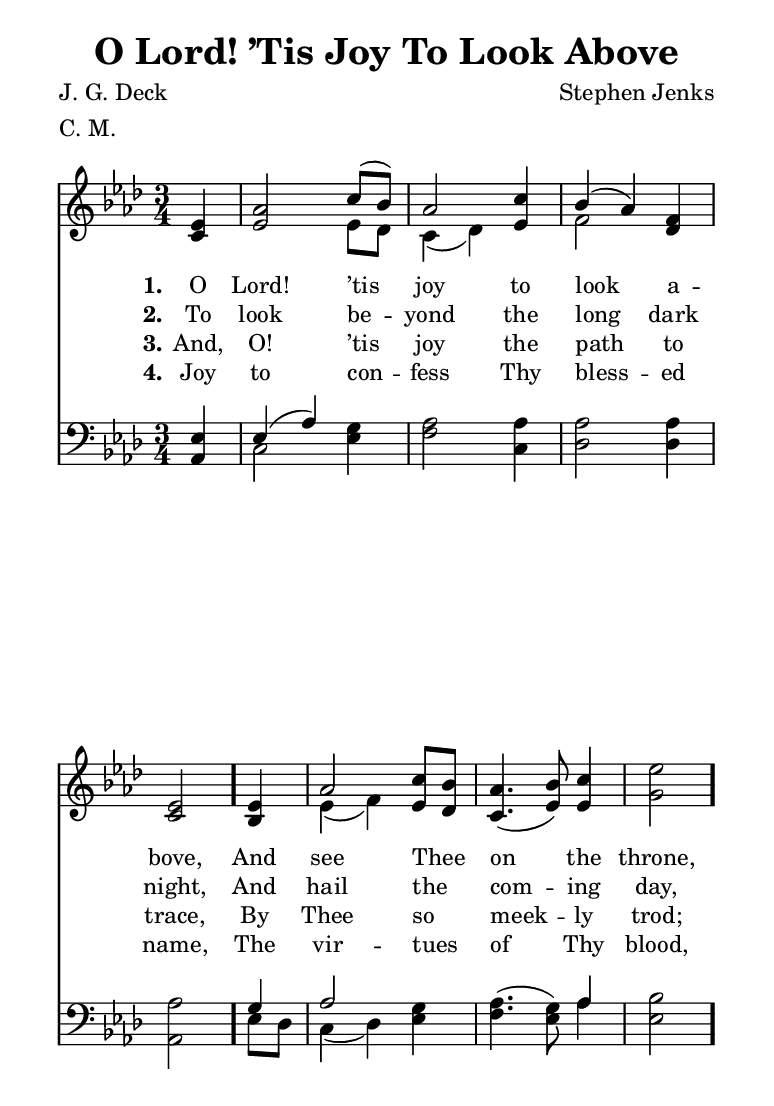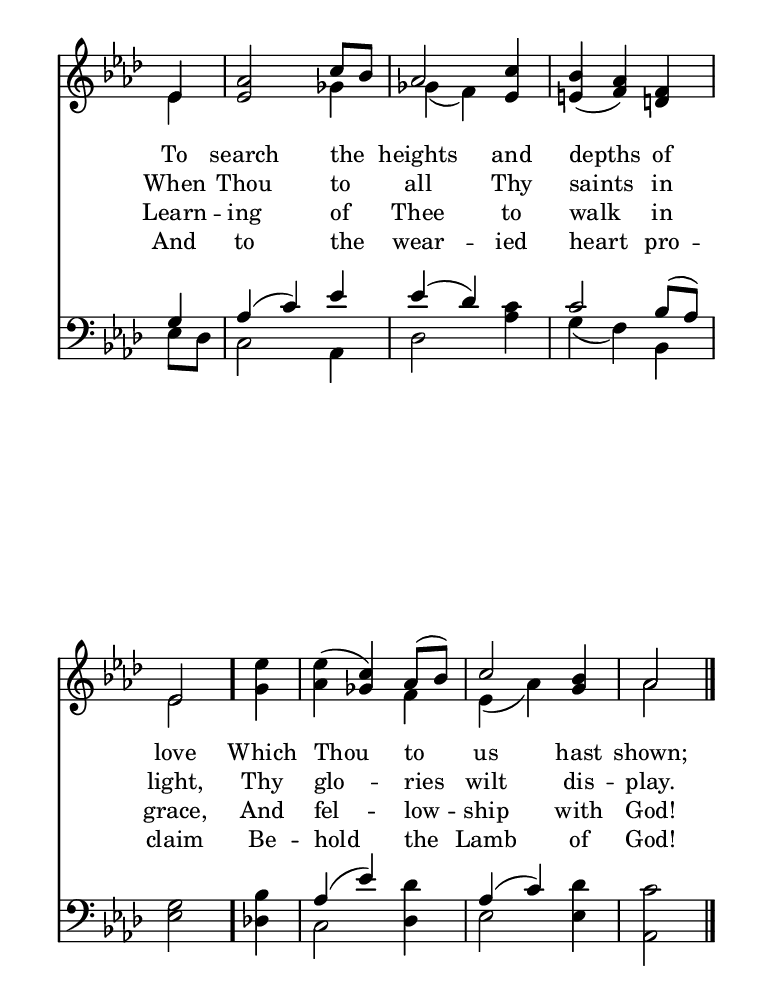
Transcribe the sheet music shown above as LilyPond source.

\include "common/global.ily"
\paper {
  \include "common/paper.ily"
  ragged-last-bottom = ##t
  systems-per-page = ##f
}

\header{
  hymnnumber = "162"
  title = "O Lord! ’Tis Joy To Look Above"
  tunename = "Communion"
  meter = "C. M."
  poet = "J. G. Deck"
  composer = "Stephen Jenks"
  %copyright = ""
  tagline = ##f
}

global = {
  \include "common/overrides.ily"
  \override Staff.TimeSignature.style = #'numbered
  \time 3/4
  \override Score.MetronomeMark.transparent = ##t % hide all fermata changes too
  \tempo 4=80
  \key aes \major
  \partial 4
  \autoBeamOff
}

notesSoprano = {
\global
\relative c' {

  ees4 | aes2 c8[( bes)] | aes2 c4 | bes4( aes) f | ees2
  ees4 | aes2 c8[ bes] | aes4.( bes8) c4 | ees2
  ees,4 | aes2 c8[ bes] | aes2 c4 | bes( aes) f | ees2 % original has impossible whole note at end of line here
  ees'4 | ees( c) aes8[( bes)] | c2 bes4 | aes2

  \bar "|."

}
}

notesAlto = {
\global
\relative e' {

  c4 | ees2 ees8[ des] | c4( des) ees | f2 des4 | c2
  bes4 | ees( f) ees8[ des] | c4.( ees8) ees4 | g2
  ees4 | ees2 ges4 | ges4( f) ees | e( f) d | ees2
  g4 | aes( ges) f | ees( aes) g | aes2

}
}

notesTenor = {
\global
\relative a {

  ees4 | ees( aes) g | aes2 aes4 | aes2 aes4 | aes2
  g4 | aes2 g4 | aes4.( g8) aes4 | bes2
  g4 | aes( c) ees | ees( des) c | c2 bes8[( aes)] | g2
  bes4 | aes4( ees') des | aes( c) des | c2

}
}

notesBass = {
\global
\relative f, {

  aes4 | c2 ees4 | f2 c4 | des2 des4 | aes2
  ees'8[ des] | c4( des) ees | f4.( ees8) aes4 | ees2
  ees8[ des] | c2 aes4 | des2 aes'4 | g( f) bes, | ees2
  des!4 | c2 des4 | ees2 ees4 | aes,2

}
}

wordsA = \lyricmode {
\set stanza = "1."

O Lord! ’tis joy to look a -- bove, \bar "."
And see Thee on the throne, \bar "." \break
To search the heights and depths of love \bar "."
Which Thou to us hast shown; \bar "."

}

wordsB = \lyricmode {
\set stanza = "2."

To look be -- yond the long dark night,
And hail the com -- ing day,
When Thou to all Thy saints in light,
Thy glo -- ries wilt dis -- play.

}

wordsC = \lyricmode {
\set stanza = "3."

And, O! ’tis joy the path to trace,
By Thee so meek -- ly trod;
Learn -- ing of Thee to walk in grace,
And fel -- low -- ship with God!

}

wordsD = \lyricmode {
\set stanza = "4."

Joy to con -- fess Thy bless -- ed name,
The vir -- tues of Thy blood,
And to the wear -- ied heart pro -- claim
Be -- hold the Lamb of God!

}

\score {
  \context ChoirStaff <<
    \context Staff = upper <<
      \set ChoirStaff.systemStartDelimiter = #'SystemStartBar
      \set ChoirStaff.printPartCombineTexts = ##f
      \partcombine #'(2 . 9) \notesSoprano \notesAlto
      \context NullVoice = sopranos { \voiceOne << \notesSoprano >> }
      \context NullVoice = altos { \voiceTwo << \notesAlto >> }
      \context Lyrics = one   \lyricsto sopranos \wordsA
      \context Lyrics = two   \lyricsto sopranos \wordsB
      \context Lyrics = three \lyricsto sopranos \wordsC
      \context Lyrics = four  \lyricsto sopranos \wordsD
    >>
    \context Staff = men <<
      \clef bass
      \set ChoirStaff.printPartCombineTexts = ##f
      \partcombine #'(2 . 9) \notesTenor \notesBass
      \context NullVoice = tenors { \voiceOne << \notesTenor >> }
      \context NullVoice = basses { \voiceTwo << \notesBass >> }
    >>
  >>
  \layout {
    \include "common/layout.ily"
  }
  \midi{
    \include "common/midi.ily"
  }
}

\version "2.19.49"  % necessary for upgrading to future LilyPond versions.

% vi:set et ts=2 sw=2 ai nocindent syntax=lilypond:
